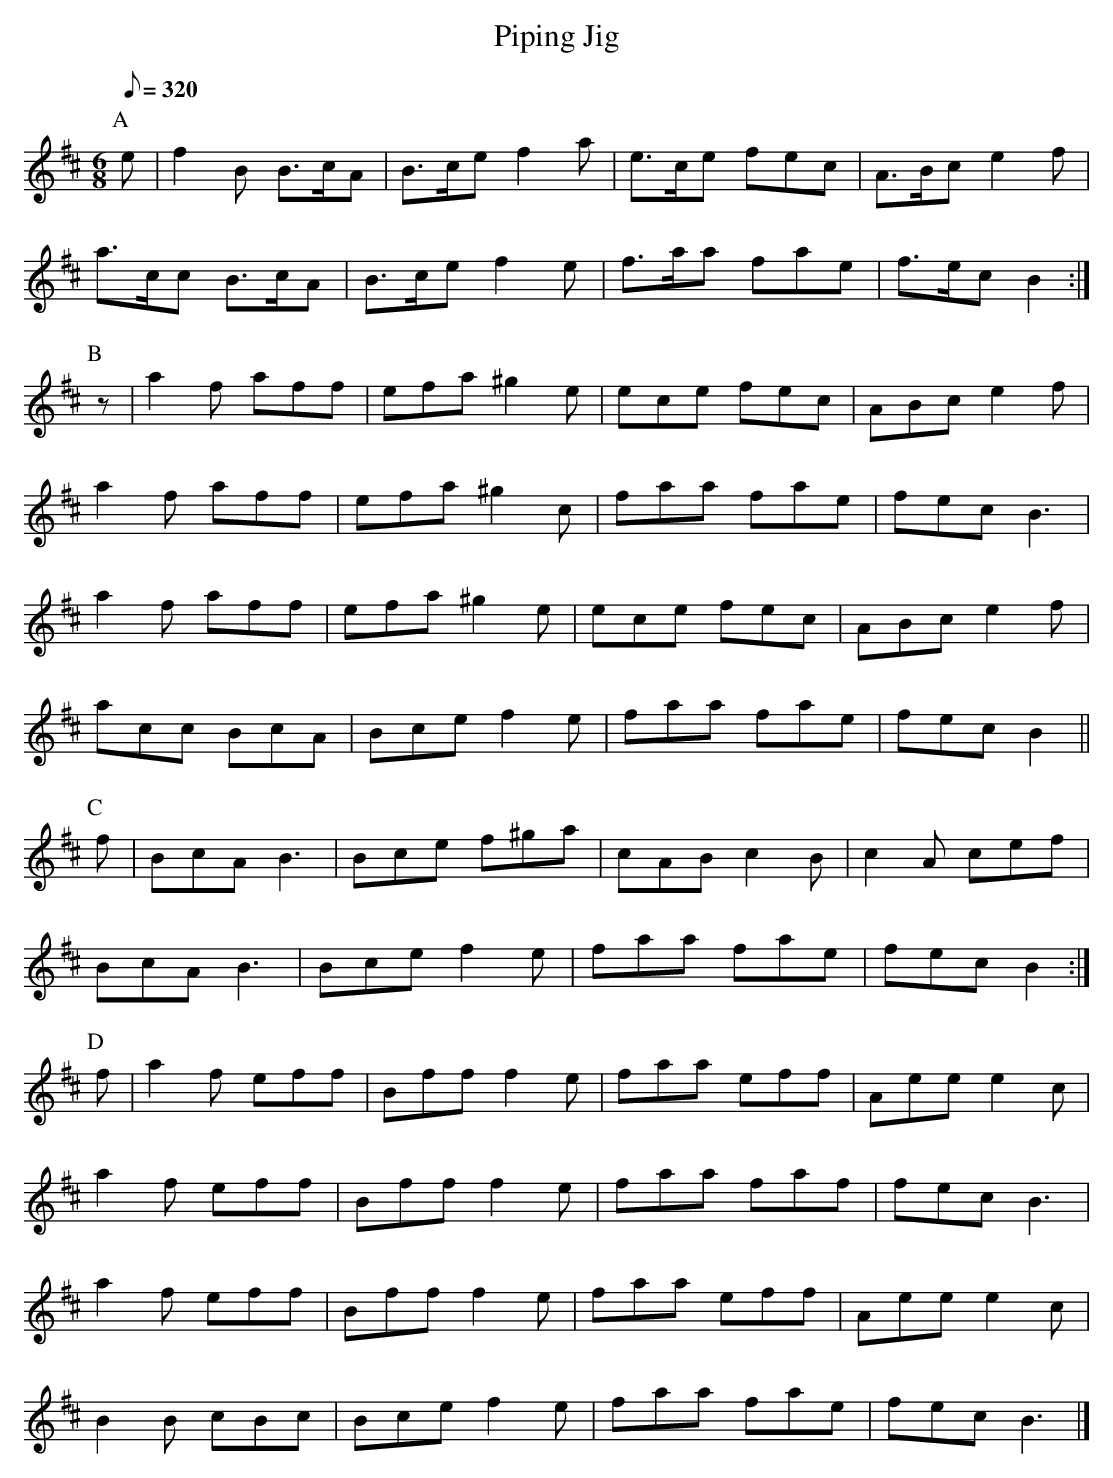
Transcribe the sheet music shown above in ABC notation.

X:1
T:Piping Jig % nf<bb
L:1/8
M:6/8
Q:320
K:B minor
P:A
e|f2B B>cA|B>ce f2a|e>ce fec|A>Bc e2f|
a>cc B>cA|B>ce f2e|f>aa fae|f>ec B2:|
P:B
z|a2f aff|efa ^g2e|ece fec|ABc e2f|
a2f aff|efa ^g2c|faa fae|fec B3|
a2f aff|efa ^g2e|ece fec|ABc e2f|
acc BcA|Bce f2e|faa fae|fec B2||
P:C
f|BcA B3|Bce f^ga|cAB c2B|c2A cef|
BcA B3|Bce f2e|faa fae|fec B2:|
P:D
f|a2f eff|Bff f2e|faa eff|Aee e2c|
a2f eff|Bff f2e|faa faf|fec B3|
a2f eff|Bff f2e|faa eff|Aee e2c|
B2B cBc|Bce f2e|faa fae|fec B3|]
